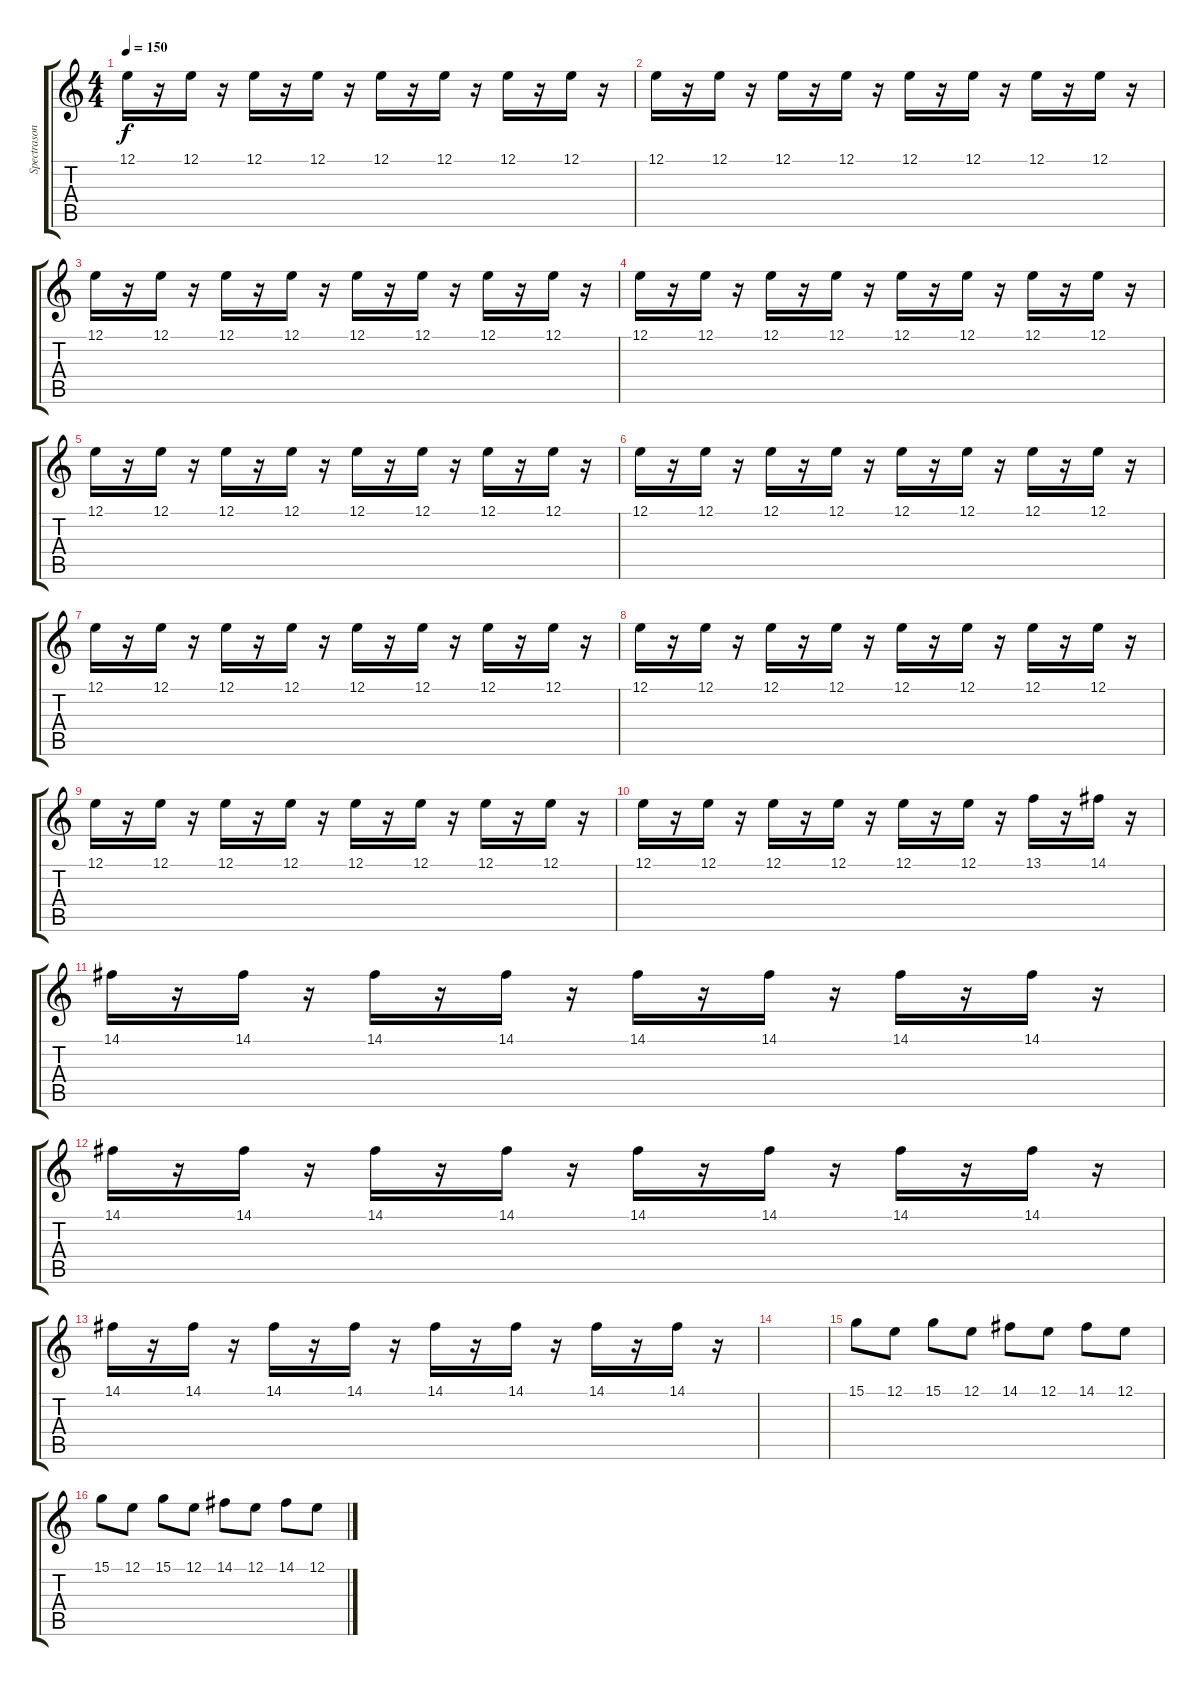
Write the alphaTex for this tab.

\track ("Spectrasonics Omnisphere" "Spectrason") {instrument tremolostrings}
\staff {score tabs}
\tuning (E4 B3 G3 D3 A2 E2) {hide}
\ts (4 4)
\tempo 150
\clef g2
\ks c
12.1.16{dy f volume 8} r.16 12.1.16 r.16 12.1.16 r.16 12.1.16 r.16 12.1.16 r.16 12.1.16 r.16 12.1.16 r.16 12.1.16 r.16 |
12.1.16{volume 8} r.16 12.1.16 r.16 12.1.16 r.16 12.1.16 r.16 12.1.16 r.16 12.1.16 r.16 12.1.16 r.16 12.1.16 r.16 |
12.1.16{volume 8} r.16 12.1.16 r.16 12.1.16 r.16 12.1.16 r.16 12.1.16 r.16 12.1.16 r.16 12.1.16 r.16 12.1.16 r.16 |
12.1.16{volume 8} r.16 12.1.16 r.16 12.1.16 r.16 12.1.16 r.16 12.1.16 r.16 12.1.16 r.16 12.1.16 r.16 12.1.16 r.16 |
12.1.16{volume 8} r.16 12.1.16 r.16 12.1.16 r.16 12.1.16 r.16 12.1.16 r.16 12.1.16 r.16 12.1.16 r.16 12.1.16 r.16 |
12.1.16{volume 8} r.16 12.1.16 r.16 12.1.16 r.16 12.1.16 r.16 12.1.16 r.16 12.1.16 r.16 12.1.16 r.16 12.1.16 r.16 |
12.1.16{volume 8} r.16 12.1.16 r.16 12.1.16 r.16 12.1.16 r.16 12.1.16 r.16 12.1.16 r.16 12.1.16 r.16 12.1.16 r.16 |
12.1.16{volume 8} r.16 12.1.16 r.16 12.1.16 r.16 12.1.16 r.16 12.1.16 r.16 12.1.16 r.16 12.1.16 r.16 12.1.16 r.16 |
12.1.16{volume 8} r.16 12.1.16 r.16 12.1.16 r.16 12.1.16 r.16 12.1.16 r.16 12.1.16 r.16 12.1.16 r.16 12.1.16 r.16 |
12.1.16{volume 8} r.16 12.1.16 r.16 12.1.16 r.16 12.1.16 r.16 12.1.16 r.16 12.1.16 r.16 13.1.16 r.16 14.1.16 r.16 |
14.1.16{volume 8} r.16 14.1.16 r.16 14.1.16 r.16 14.1.16 r.16 14.1.16 r.16 14.1.16 r.16 14.1.16 r.16 14.1.16 r.16 |
14.1.16{volume 8} r.16 14.1.16 r.16 14.1.16 r.16 14.1.16 r.16 14.1.16 r.16 14.1.16 r.16 14.1.16 r.16 14.1.16 r.16 |
14.1.16{volume 8} r.16 14.1.16 r.16 14.1.16 r.16 14.1.16 r.16 14.1.16 r.16 14.1.16 r.16 14.1.16 r.16 14.1.16 r.16 |
|
15.1.8{volume 12} 12.1.8 15.1.8 12.1.8 14.1.8 12.1.8 14.1.8 12.1.8 |
15.1.8 12.1.8 15.1.8 12.1.8 14.1.8 12.1.8 14.1.8 12.1.8
